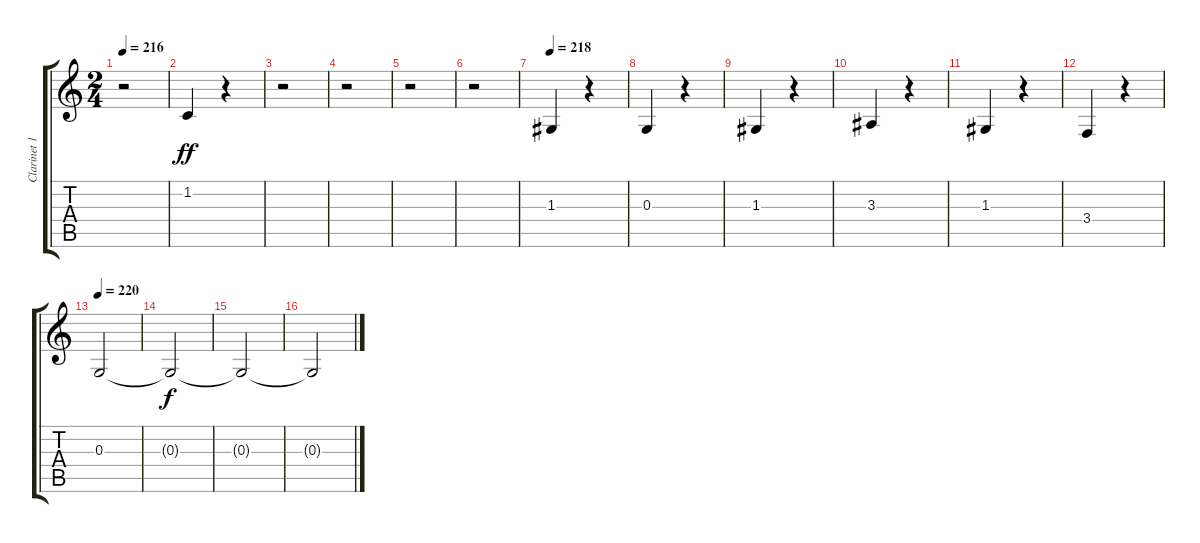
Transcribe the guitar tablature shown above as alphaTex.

\track ("Clarinet 1" "Clarinet 1") {instrument clarinet}
\staff {score tabs}
\tuning (E4 B3 G3 D3 A2 E2) {hide}
\ts (2 4)
\tempo 216
\clef g2
\ks c
r.2{dy ff} |
1.2.4 r.4 |
r.2 |
r.2 |
r.2 |
r.2 |
\tempo 218
1.3.4 r.4 |
0.3.4 r.4 |
1.3.4 r.4 |
3.3.4 r.4 |
1.3.4 r.4 |
3.4.4 r.4 |
\tempo 220
0.3.2 |
0.3{t}.2{dy f} |
0.3{t}.2 |
0.3{t}.2
